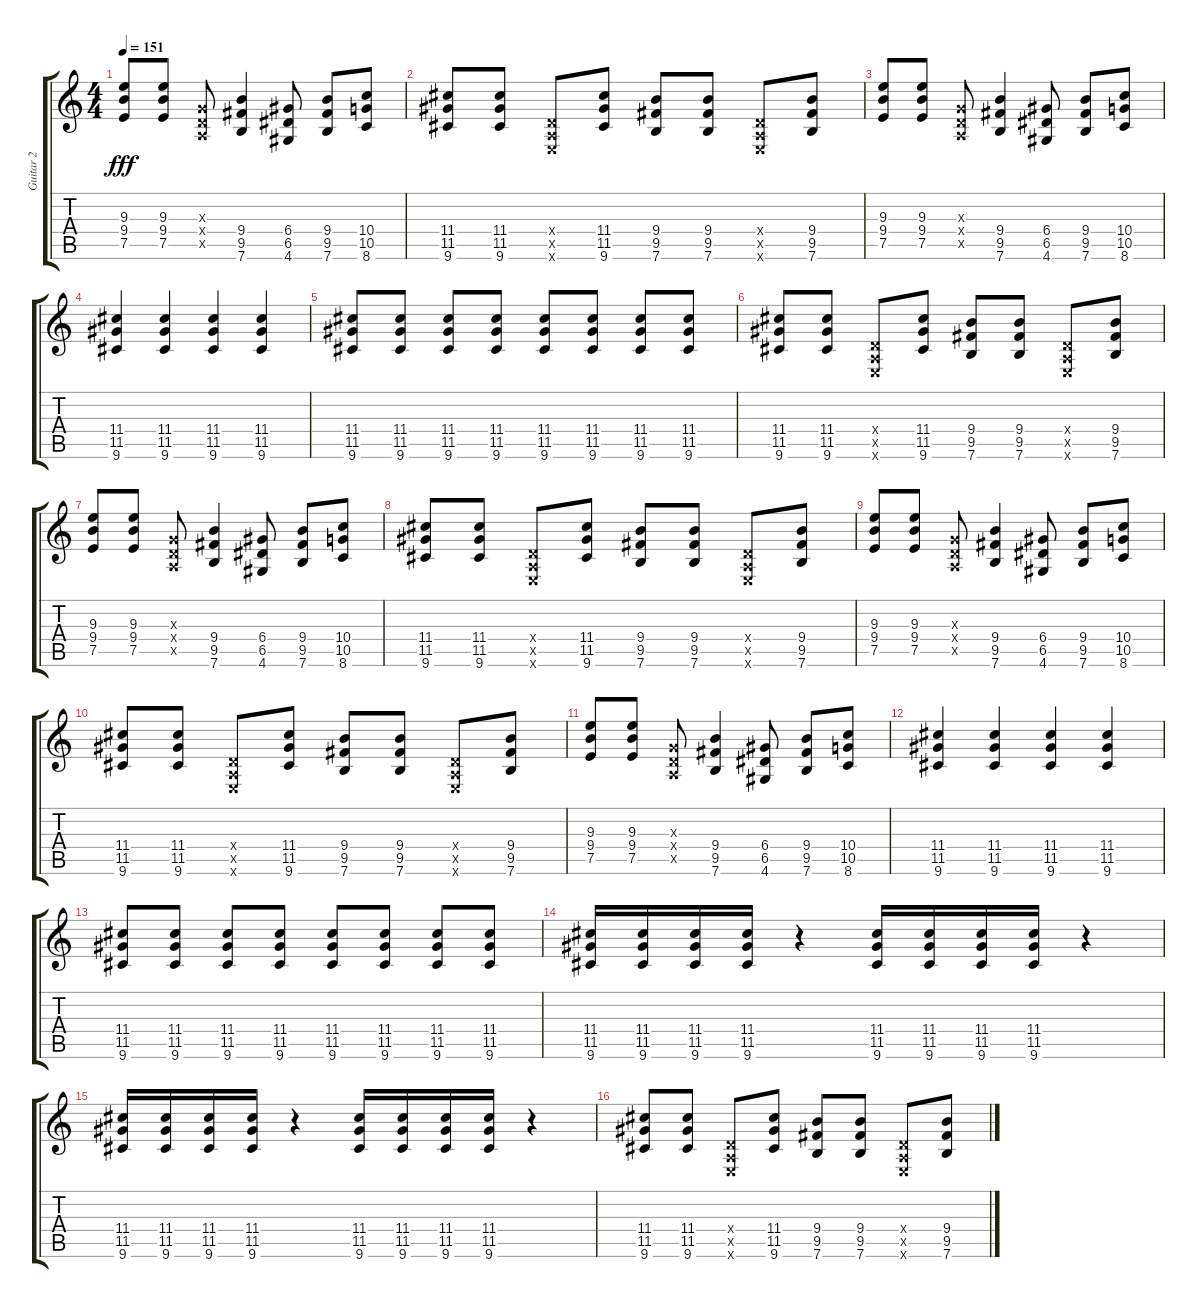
\track ("Guitar 2" "Guitar 2") {instrument distortionguitar}
\staff {score tabs}
\tuning (E4 B3 G3 D3 A2 E2) {hide}
\ts (4 4)
\tempo 151
\clef g2
\ks c
(9.3 9.4 7.5).8{dy fff} (9.3 9.4 7.5).8 (0.3{x} 0.4{x} 0.5{x}).8 (9.4 9.5 7.6).4 (6.4 6.5 4.6).8 (9.4 9.5 7.6).8 (10.4 10.5 8.6).8 |
(11.4 11.5 9.6).8 (11.4 11.5 9.6).8 (0.4{x} 0.5{x} 0.6{x}).8 (11.4 11.5 9.6).8 (9.4 9.5 7.6).8 (9.4 9.5 7.6).8 (0.4{x} 0.5{x} 0.6{x}).8 (9.4 9.5 7.6).8 |
(9.3 9.4 7.5).8 (9.3 9.4 7.5).8 (0.3{x} 0.4{x} 0.5{x}).8 (9.4 9.5 7.6).4 (6.4 6.5 4.6).8 (9.4 9.5 7.6).8 (10.4 10.5 8.6).8 |
(11.4 11.5 9.6).4 (11.4 11.5 9.6).4 (11.4 11.5 9.6).4 (11.4 11.5 9.6).4 |
(11.4 11.5 9.6).8 (11.4 11.5 9.6).8 (11.4 11.5 9.6).8 (11.4 11.5 9.6).8 (11.4 11.5 9.6).8 (11.4 11.5 9.6).8 (11.4 11.5 9.6).8 (11.4 11.5 9.6).8 |
(11.4 11.5 9.6).8 (11.4 11.5 9.6).8 (0.4{x} 0.5{x} 0.6{x}).8 (11.4 11.5 9.6).8 (9.4 9.5 7.6).8 (9.4 9.5 7.6).8 (0.4{x} 0.5{x} 0.6{x}).8 (9.4 9.5 7.6).8 |
(9.3 9.4 7.5).8 (9.3 9.4 7.5).8 (0.3{x} 0.4{x} 0.5{x}).8 (9.4 9.5 7.6).4 (6.4 6.5 4.6).8 (9.4 9.5 7.6).8 (10.4 10.5 8.6).8 |
(11.4 11.5 9.6).8 (11.4 11.5 9.6).8 (0.4{x} 0.5{x} 0.6{x}).8 (11.4 11.5 9.6).8 (9.4 9.5 7.6).8 (9.4 9.5 7.6).8 (0.4{x} 0.5{x} 0.6{x}).8 (9.4 9.5 7.6).8 |
(9.3 9.4 7.5).8 (9.3 9.4 7.5).8 (0.3{x} 0.4{x} 0.5{x}).8 (9.4 9.5 7.6).4 (6.4 6.5 4.6).8 (9.4 9.5 7.6).8 (10.4 10.5 8.6).8 |
(11.4 11.5 9.6).8 (11.4 11.5 9.6).8 (0.4{x} 0.5{x} 0.6{x}).8 (11.4 11.5 9.6).8 (9.4 9.5 7.6).8 (9.4 9.5 7.6).8 (0.4{x} 0.5{x} 0.6{x}).8 (9.4 9.5 7.6).8 |
(9.3 9.4 7.5).8 (9.3 9.4 7.5).8 (0.3{x} 0.4{x} 0.5{x}).8 (9.4 9.5 7.6).4 (6.4 6.5 4.6).8 (9.4 9.5 7.6).8 (10.4 10.5 8.6).8 |
(11.4 11.5 9.6).4 (11.4 11.5 9.6).4 (11.4 11.5 9.6).4 (11.4 11.5 9.6).4 |
(11.4 11.5 9.6).8 (11.4 11.5 9.6).8 (11.4 11.5 9.6).8 (11.4 11.5 9.6).8 (11.4 11.5 9.6).8 (11.4 11.5 9.6).8 (11.4 11.5 9.6).8 (11.4 11.5 9.6).8 |
(11.4 11.5 9.6).16 (11.4 11.5 9.6).16 (11.4 11.5 9.6).16 (11.4 11.5 9.6).16 r.4 (11.4 11.5 9.6).16 (11.4 11.5 9.6).16 (11.4 11.5 9.6).16 (11.4 11.5 9.6).16 r.4 |
(11.4 11.5 9.6).16 (11.4 11.5 9.6).16 (11.4 11.5 9.6).16 (11.4 11.5 9.6).16 r.4 (11.4 11.5 9.6).16 (11.4 11.5 9.6).16 (11.4 11.5 9.6).16 (11.4 11.5 9.6).16 r.4 |
(11.4 11.5 9.6).8 (11.4 11.5 9.6).8 (0.4{x} 0.5{x} 0.6{x}).8 (11.4 11.5 9.6).8 (9.4 9.5 7.6).8 (9.4 9.5 7.6).8 (0.4{x} 0.5{x} 0.6{x}).8 (9.4 9.5 7.6).8
